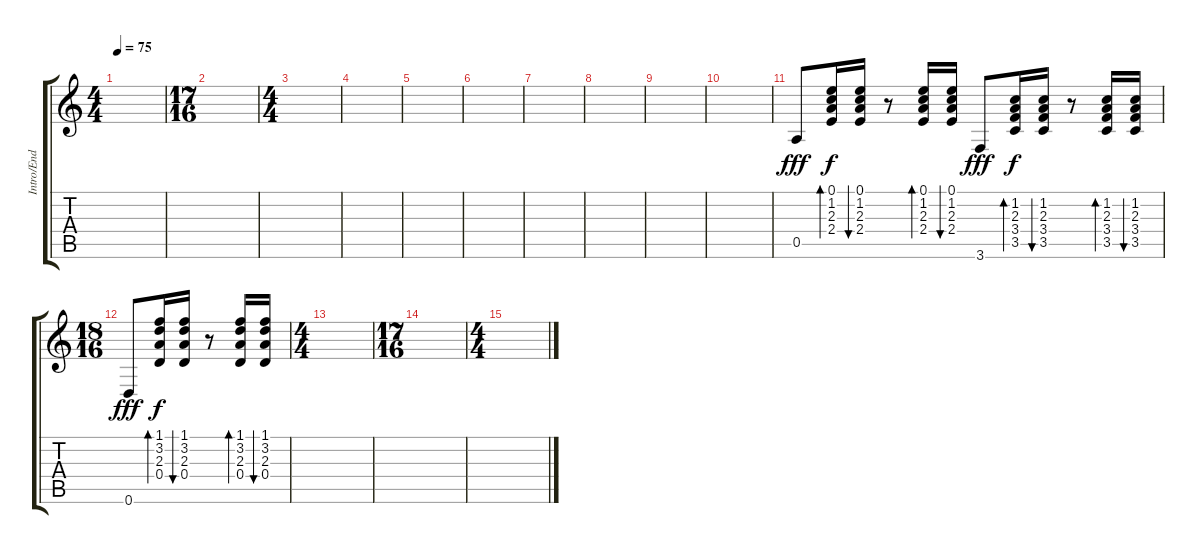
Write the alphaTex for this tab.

\track ("Intro/End" "Intro/End") {instrument acousticguitarsteel}
\staff {score tabs}
\tuning (E4 B3 G3 D3 A2 D2) {hide}
\ts (4 4)
\tempo 75
\clef g2
\ks c
|
\ts (17 16)
|
\ts (4 4)
|
|
|
|
|
|
|
|
0.5.8{dy fff} (0.1 1.2 2.3 2.4).16{bd 60 dy f} (0.1 1.2 2.3 2.4).16{bu 60} r.8 (0.1 1.2 2.3 2.4).16{bd 60} (0.1 1.2 2.3 2.4).16{bu 60} 3.6.8{dy fff} (1.2 2.3 3.4 3.5).16{bd 60 dy f} (1.2 2.3 3.4 3.5).16{bu 60} r.8 (1.2 2.3 3.4 3.5).16{bd 60} (1.2 2.3 3.4 3.5).16{bu 60} |
\ts (18 16)
0.6.8{dy fff} (1.1 3.2 2.3 0.4).16{bd 60 dy f} (1.1 3.2 2.3 0.4).16{bu 60} r.8 (1.1 3.2 2.3 0.4).16{bd 60} (1.1 3.2 2.3 0.4).16{bu 60} |
\ts (4 4)
|
\ts (17 16)
|
\ts (4 4)
